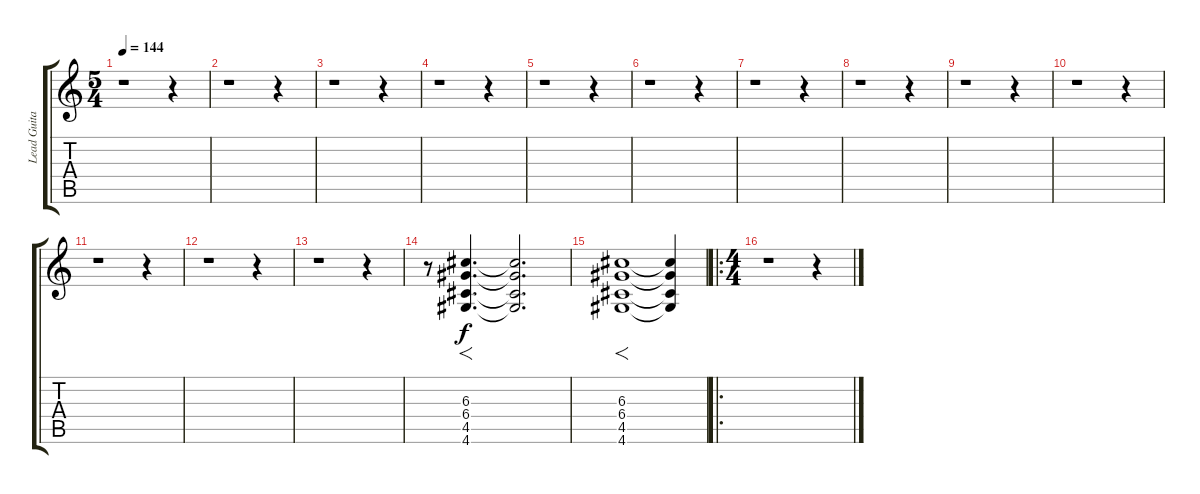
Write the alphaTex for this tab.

\track ("Lead Guitar" "Lead Guita") {instrument overdrivenguitar}
\staff {score tabs}
\tuning (E4 B3 G3 D3 A2 E2) {hide}
\ts (5 4)
\tempo 144
\clef g2
\ks c
r.1{dy f} r.4 |
r.1 r.4 |
r.1 r.4 |
r.1 r.4 |
r.1 r.4 |
r.1 r.4 |
r.1 r.4 |
r.1 r.4 |
r.1 r.4 |
r.1 r.4 |
r.1 r.4 |
r.1 r.4 |
r.1 r.4 |
r.8 (6.3 6.4 4.5 4.6).4{f d} (6.3{t} 6.4{t} 4.5{t} 4.6{t}).2{d} |
(6.3 6.4 4.5 4.6).1{f} (6.3{t} 6.4{t} 4.5{t} 4.6{t}).4 |
\ro
\ts (4 4)
r.1 r.4
